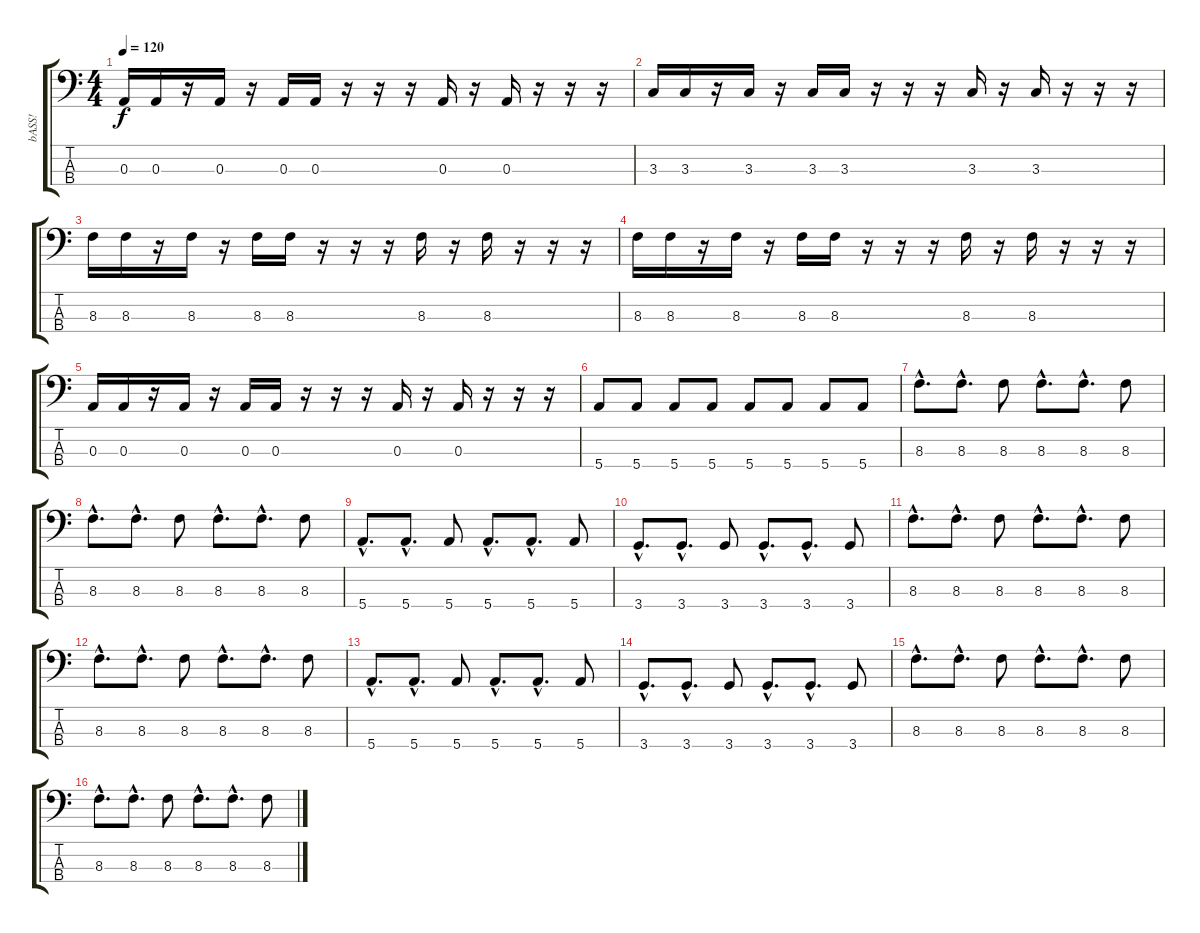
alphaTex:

\track ("bASS!" "bASS!") {instrument electricbasspick}
\staff {score tabs}
\tuning (G2 D2 A1 E1) {hide}
\ts (4 4)
\tempo 120
\clef f4
\ks c
0.3.16{dy f} 0.3.16 r.16 0.3.16 r.16 0.3.16 0.3.16 r.16 r.16 r.16 0.3.16 r.16 0.3.16 r.16 r.16 r.16 |
3.3.16 3.3.16 r.16 3.3.16 r.16 3.3.16 3.3.16 r.16 r.16 r.16 3.3.16 r.16 3.3.16 r.16 r.16 r.16 |
8.3.16 8.3.16 r.16 8.3.16 r.16 8.3.16 8.3.16 r.16 r.16 r.16 8.3.16 r.16 8.3.16 r.16 r.16 r.16 |
8.3.16 8.3.16 r.16 8.3.16 r.16 8.3.16 8.3.16 r.16 r.16 r.16 8.3.16 r.16 8.3.16 r.16 r.16 r.16 |
0.3.16 0.3.16 r.16 0.3.16 r.16 0.3.16 0.3.16 r.16 r.16 r.16 0.3.16 r.16 0.3.16 r.16 r.16 r.16 |
5.4.8 5.4.8 5.4.8 5.4.8 5.4.8 5.4.8 5.4.8 5.4.8 |
8.3{hac}.8{d} 8.3{hac}.8{d} 8.3.8 8.3{hac}.8{d} 8.3{hac}.8{d} 8.3.8 |
8.3{hac}.8{d} 8.3{hac}.8{d} 8.3.8 8.3{hac}.8{d} 8.3{hac}.8{d} 8.3.8 |
5.4{hac}.8{d} 5.4{hac}.8{d} 5.4.8 5.4{hac}.8{d} 5.4{hac}.8{d} 5.4.8 |
3.4{hac}.8{d} 3.4{hac}.8{d} 3.4.8 3.4{hac}.8{d} 3.4{hac}.8{d} 3.4.8 |
8.3{hac}.8{d} 8.3{hac}.8{d} 8.3.8 8.3{hac}.8{d} 8.3{hac}.8{d} 8.3.8 |
8.3{hac}.8{d} 8.3{hac}.8{d} 8.3.8 8.3{hac}.8{d} 8.3{hac}.8{d} 8.3.8 |
5.4{hac}.8{d} 5.4{hac}.8{d} 5.4.8 5.4{hac}.8{d} 5.4{hac}.8{d} 5.4.8 |
3.4{hac}.8{d} 3.4{hac}.8{d} 3.4.8 3.4{hac}.8{d} 3.4{hac}.8{d} 3.4.8 |
8.3{hac}.8{d} 8.3{hac}.8{d} 8.3.8 8.3{hac}.8{d} 8.3{hac}.8{d} 8.3.8 |
8.3{hac}.8{d} 8.3{hac}.8{d} 8.3.8 8.3{hac}.8{d} 8.3{hac}.8{d} 8.3.8
